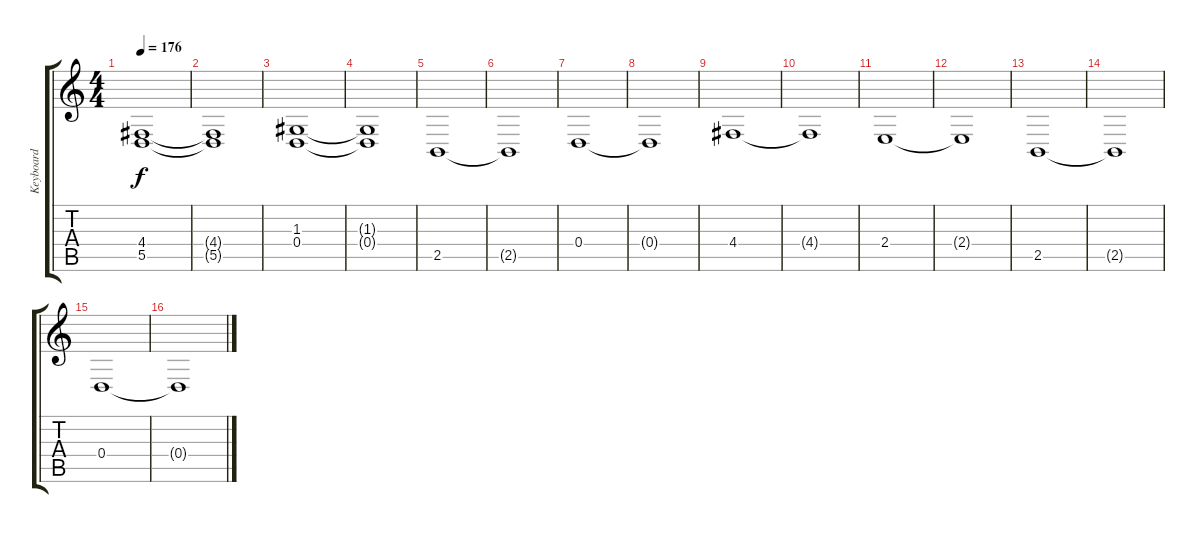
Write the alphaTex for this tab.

\track ("Keyboard" "Keyboard") {instrument stringensemble1}
\staff {score tabs}
\tuning (E4 B3 G3 D3 A2 E2) {hide}
\ts (4 4)
\tempo 176
\clef g2
\ks c
(4.4 5.5).1{dy f} |
(4.4{t} 5.5{t}).1 |
(1.3 0.4).1 |
(1.3{t} 0.4{t}).1 |
2.5.1 |
2.5{t}.1 |
0.4.1 |
0.4{t}.1 |
4.4.1 |
4.4{t}.1 |
2.4.1 |
2.4{t}.1 |
2.5.1 |
2.5{t}.1 |
0.4.1 |
0.4{t}.1
